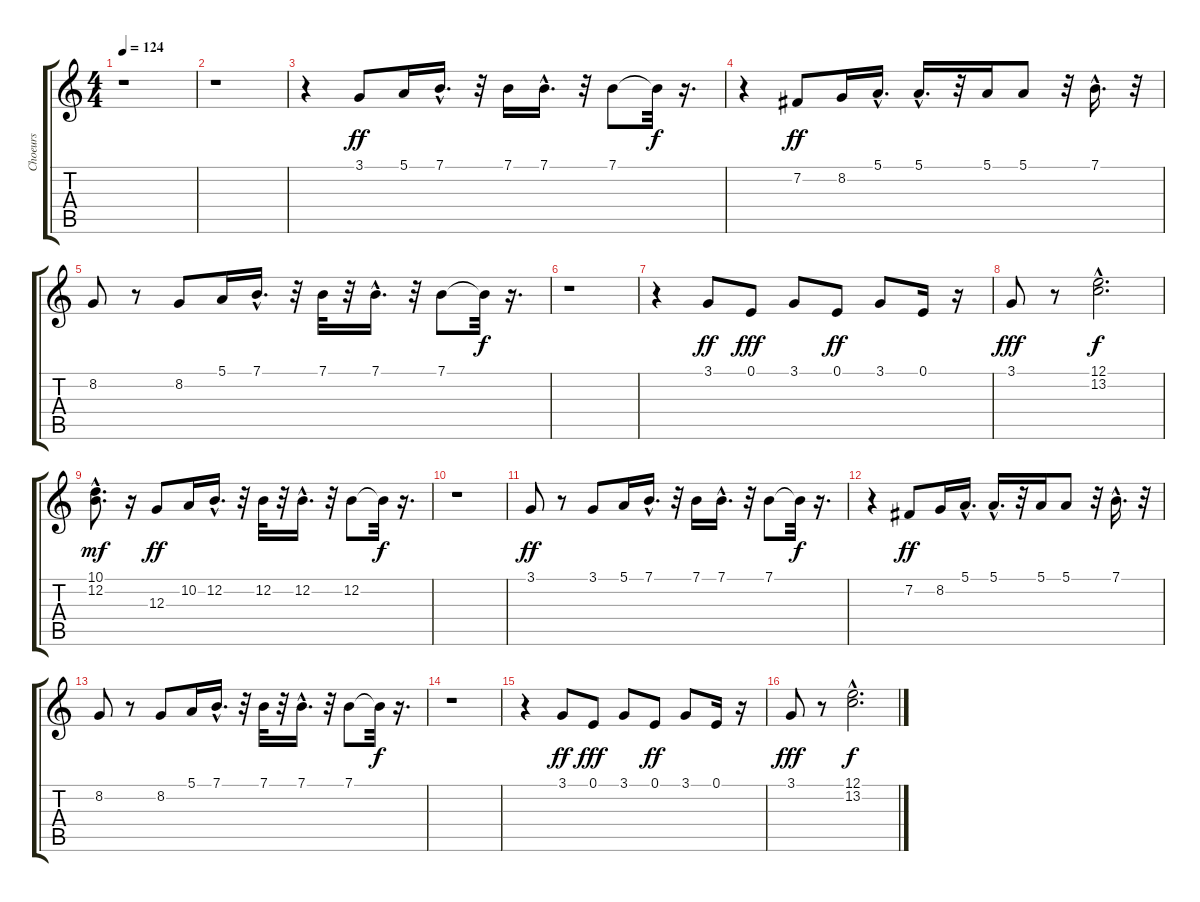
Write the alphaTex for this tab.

\track ("Choeurs" "Choeurs") {instrument choiraahs}
\staff {score tabs}
\tuning (E4 B3 G3 D3 A2 E2) {hide}
\ts (4 4)
\tempo 124
\clef g2
\ks c
r.1{dy f} |
r.1 |
r.4 3.1.8{dy ff} 5.1.16 7.1{hac}.16{d} r.32 7.1.16 7.1{hac}.16{d} r.32 7.1.8 7.1{t}.32{dy f} r.16{d} |
r.4 7.2.8{dy ff} 8.2.16 5.1{hac}.16{d} 5.1{hac}.16{d} r.32 5.1.16 5.1.8 r.32 7.1{hac}.16{d} r.32 |
8.2.8 r.8 8.2.8 5.1.16 7.1{hac}.16{d} r.32 7.1.32 r.32 7.1{hac}.16{d} r.32 7.1.8 7.1{t}.32{dy f} r.16{d} |
r.1 |
r.4 3.1.8{dy ff} 0.1.8{dy fff} 3.1.8 0.1.8{dy ff} 3.1.8 0.1.16 r.16 |
3.1.8{dy fff} r.8 (12.1{hac} 13.2{hac}).2{d dy f} |
(10.1{hac} 12.2{hac}).8{d dy mf} r.16 12.3.8{dy ff} 10.2.16 12.2{hac}.16{d} r.32 12.2.32 r.32 12.2{hac}.16{d} r.32 12.2.8 12.2{t}.32{dy f} r.16{d} |
r.1 |
3.1.8{dy ff} r.8 3.1.8 5.1.16 7.1{hac}.16{d} r.32 7.1.16 7.1{hac}.16{d} r.32 7.1.8 7.1{t}.32{dy f} r.16{d} |
r.4 7.2.8{dy ff} 8.2.16 5.1{hac}.16{d} 5.1{hac}.16{d} r.32 5.1.16 5.1.8 r.32 7.1{hac}.16{d} r.32 |
8.2.8 r.8 8.2.8 5.1.16 7.1{hac}.16{d} r.32 7.1.32 r.32 7.1{hac}.16{d} r.32 7.1.8 7.1{t}.32{dy f} r.16{d} |
r.1 |
r.4 3.1.8{dy ff} 0.1.8{dy fff} 3.1.8 0.1.8{dy ff} 3.1.8 0.1.16 r.16 |
3.1.8{dy fff} r.8 (12.1{hac} 13.2{hac}).2{d dy f}
